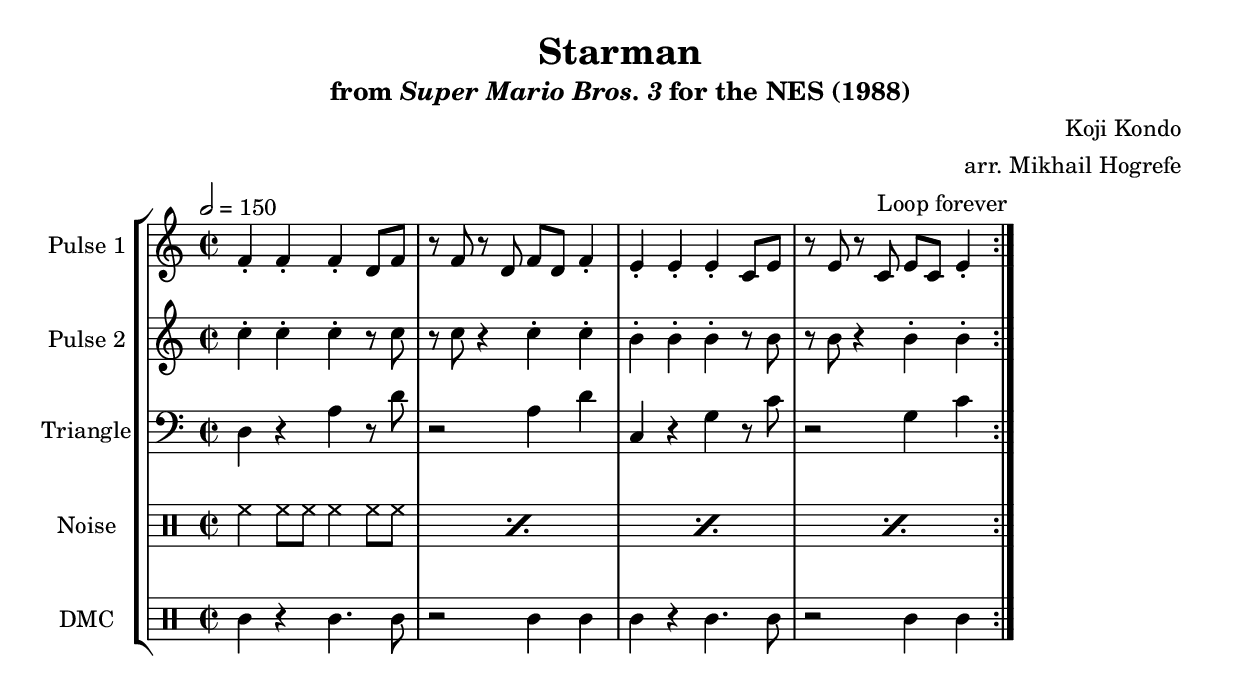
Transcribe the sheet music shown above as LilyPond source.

\version "2.20.0"

\book {
    \header {
        title = "Starman"
        subtitle = \markup { "from" {\italic "Super Mario Bros. 3"} "for the NES (1988)" }
        composer = "Koji Kondo"
        arranger = "arr. Mikhail Hogrefe"
    }

    \score {
        {
            \new StaffGroup <<
                \new Staff \relative c' {
                    \set Staff.instrumentName = "Pulse 1"
                    \set Staff.shortInstrumentName = "P.1"
\accidentalStyle modern-cautionary
\key c \major
\time 2/2
\tempo 2 = 150
                    \repeat volta 2 {
f4-. f-. f-. d8 f |
r8 f r d f d f4-. |
e4-. e-. e-. c8 e |
r8 e r c e c e4-. |
                    }
\once \override Score.RehearsalMark.self-alignment-X = #RIGHT
\mark \markup { \fontsize #-2 "Loop forever" }
                }

                \new Staff \relative c'' {
                    \set Staff.instrumentName = "Pulse 2"
                    \set Staff.shortInstrumentName = "P.2"
\accidentalStyle modern-cautionary
\key c \major
c4-. c-. c-. r8 c |
r8 c r4 c-. c-. |
b4-. b-. b-. r8 b |
r8 b r4 b-. b-. |
                }

                \new Staff \relative c {
                    \set Staff.instrumentName = "Triangle"
                    \set Staff.shortInstrumentName = "T."
\accidentalStyle modern-cautionary
\clef bass
\key c \major
d4 r a' r8 d |
r2 a4 d |
c,4 r g' r8 c |
r2 g4 c |
                }

                \new DrumStaff {
                    \drummode {
                        \set Staff.instrumentName="Noise"
                        \set Staff.shortInstrumentName="N."
\repeat percent 4 { hh4 hh8 hh hh4 hh8 hh | }
                    }
                }

                \new DrumStaff {
                    \drummode {
                        \set Staff.instrumentName="DMC"
                        \set Staff.shortInstrumentName="DMC"
wbh4 r wbh4. wbh8 |
r2 wbh4 wbh |
wbh4 r wbh4. wbh8 |
r2 wbh4 wbh |
                    }
                }
            >>
        }
        \layout {
            \context {
                \Staff
                \RemoveEmptyStaves
            }
            \context {
                \DrumStaff
                \RemoveEmptyStaves
            }
        }
    }
}
